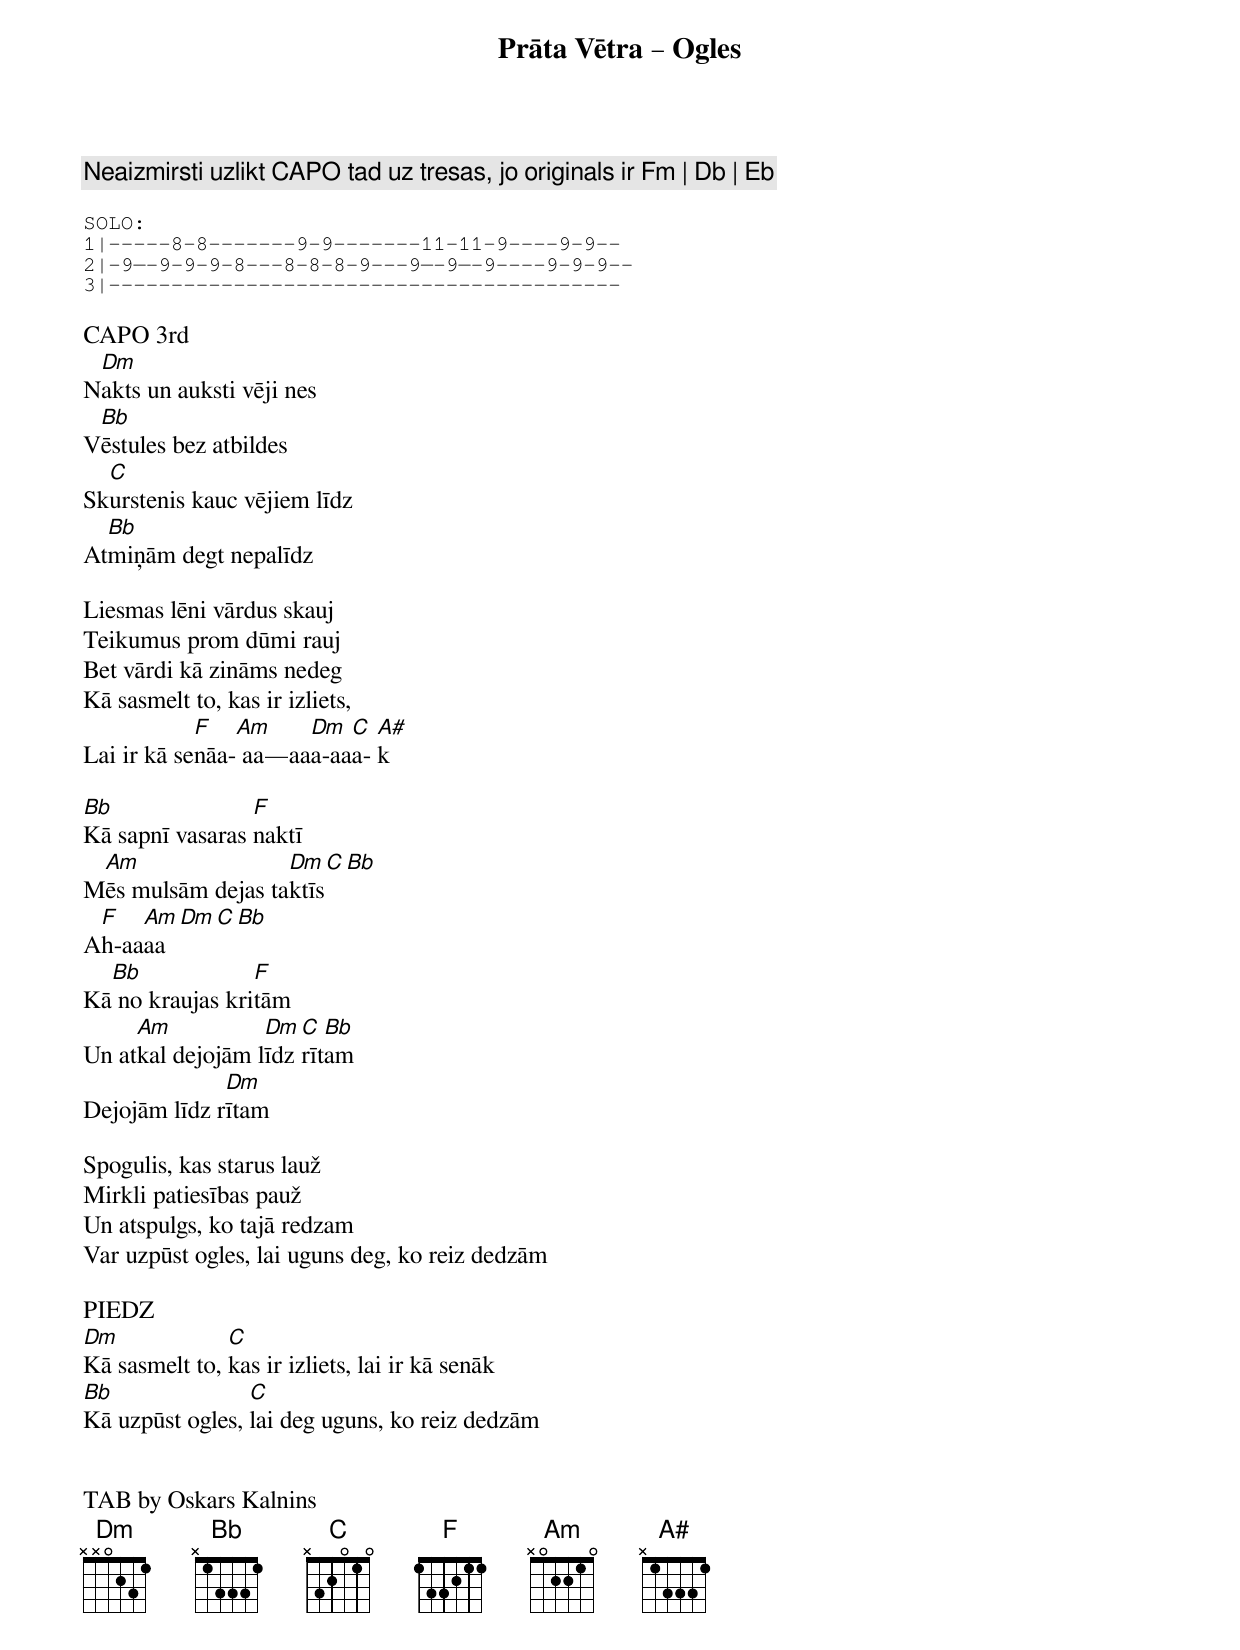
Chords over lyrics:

Prāta Vētra – Ogles

Neaizmirsti uzlikt CAPO tad uz tresas, jo originals ir Fm | Db | Eb

SOLO:
1|-----8-8-------9-9-------11-11-9----9-9--
2|-9—-9-9-9-8---8-8-8-9---9—-9—-9----9-9-9--
3|-----------------------------------------

CAPO 3rd
 Dm
Nakts un auksti vēji nes
 Bb
Vēstules bez atbildes
  C
Skurstenis kauc vējiem līdz
  Bb
Atmiņām degt nepalīdz

Liesmas lēni vārdus skauj
Teikumus prom dūmi rauj
Bet vārdi kā zināms nedeg
Kā sasmelt to, kas ir izliets,
            F   Am    Dm  C  A#
Lai ir kā senāa- aa—aaa-aaa- k

Bb               F
Kā sapnī vasaras naktī
 Am                Dm  C  Bb
Mēs mulsām dejas taktīs
 F   Am    Dm  C Bb
Ah-aaaa
  Bb             F
Kā no kraujas kritām
     Am           Dm  C  Bb
Un atkal dejojām līdz rītam
              Dm
Dejojām līdz rītam

Spogulis, kas starus lauž
Mirkli patiesības pauž
Un atspulgs, ko tajā redzam
Var uzpūst ogles, lai uguns deg, ko reiz dedzām

PIEDZ
Dm             C
Kā sasmelt to, kas ir izliets, lai ir kā senāk
Bb               C
Kā uzpūst ogles, lai deg uguns, ko reiz dedzām


TAB by Oskars Kalnins
